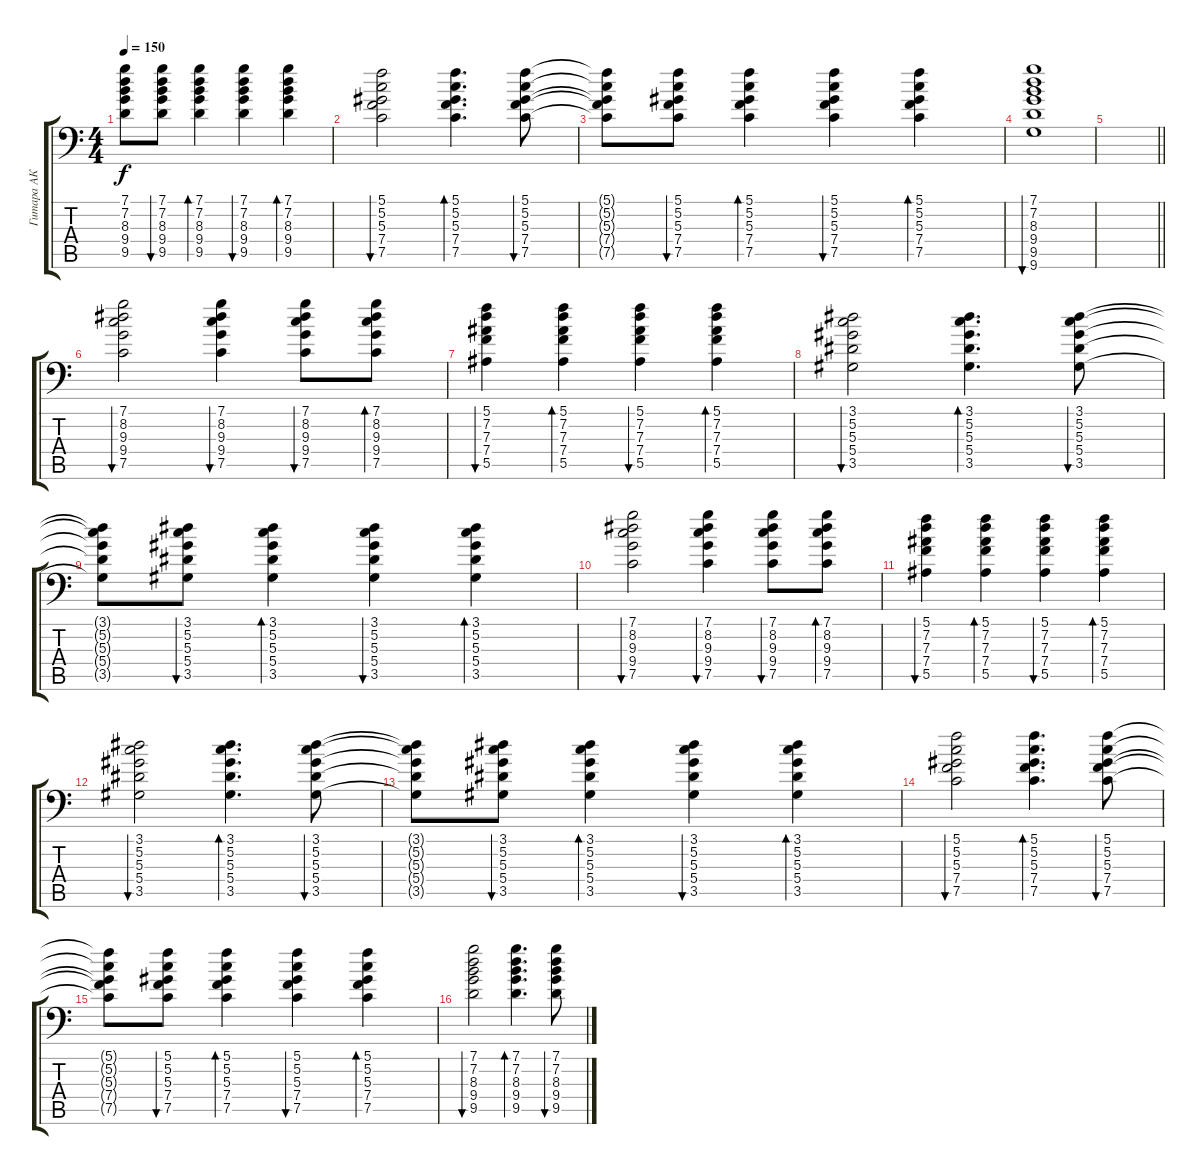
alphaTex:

\track ("Гитара АК Л" "Гитара АК ") {instrument electricguitarclean}
\staff {score tabs}
\tuning (C4 G3 Eb3 Bb2 F2 Bb1) {hide}
\ts (4 4)
\tempo 150
\clef f4
\ks c
(7.1{t} 7.2{t} 8.3{t} 9.4{t} 9.5{t}).8{dy f} (7.1 7.2 8.3 9.4 9.5).8{bu 60} (7.1 7.2 8.3 9.4 9.5).4{bd 60} (7.1 7.2 8.3 9.4 9.5).4{bu 60} (7.1 7.2 8.3 9.4 9.5).4{bd 60} |
(5.1 5.2 5.3 7.4 7.5).2{bu 60} (5.1 5.2 5.3 7.4 7.5).4{d bd 60} (5.1 5.2 5.3 7.4 7.5).8{bu 60} |
(5.1{t} 5.2{t} 5.3{t} 7.4{t} 7.5{t}).8 (5.1 5.2 5.3 7.4 7.5).8{bu 60} (5.1 5.2 5.3 7.4 7.5).4{bd 60} (5.1 5.2 5.3 7.4 7.5).4{bu 60} (5.1 5.2 5.3 7.4 7.5).4{bd 60} |
(7.1 7.2 8.3 9.4 9.5 9.6).1{bu 480} |
\barLineRight lightlight
|
(7.1 8.2 9.3 9.4 7.5).2{bu 30} (7.1 8.2 9.3 9.4 7.5).4{bu 60} (7.1 8.2 9.3 9.4 7.5).8{bu 60} (7.1 8.2 9.3 9.4 7.5).8{bd 60} |
(5.1 7.2 7.3 7.4 5.5).4{bu 60} (5.1 7.2 7.3 7.4 5.5).4{bd 60} (5.1 7.2 7.3 7.4 5.5).4{bu 60} (5.1 7.2 7.3 7.4 5.5).4{bd 60} |
(3.1 5.2 5.3 5.4 3.5).2{bu 60} (3.1 5.2 5.3 5.4 3.5).4{d bd 60} (3.1 5.2 5.3 5.4 3.5).8{bu 60} |
(3.1{t} 5.2{t} 5.3{t} 5.4{t} 3.5{t}).8 (3.1 5.2 5.3 5.4 3.5).8{bu 60} (3.1 5.2 5.3 5.4 3.5).4{bd 60} (3.1 5.2 5.3 5.4 3.5).4{bu 60} (3.1 5.2 5.3 5.4 3.5).4{bd 60} |
(7.1 8.2 9.3 9.4 7.5).2{bu 30} (7.1 8.2 9.3 9.4 7.5).4{bu 60} (7.1 8.2 9.3 9.4 7.5).8{bu 60} (7.1 8.2 9.3 9.4 7.5).8{bd 60} |
(5.1 7.2 7.3 7.4 5.5).4{bu 60} (5.1 7.2 7.3 7.4 5.5).4{bd 60} (5.1 7.2 7.3 7.4 5.5).4{bu 60} (5.1 7.2 7.3 7.4 5.5).4{bd 60} |
(3.1 5.2 5.3 5.4 3.5).2{bu 60} (3.1 5.2 5.3 5.4 3.5).4{d bd 60} (3.1 5.2 5.3 5.4 3.5).8{bu 60} |
(3.1{t} 5.2{t} 5.3{t} 5.4{t} 3.5{t}).8 (3.1 5.2 5.3 5.4 3.5).8{bu 60} (3.1 5.2 5.3 5.4 3.5).4{bd 60} (3.1 5.2 5.3 5.4 3.5).4{bu 60} (3.1 5.2 5.3 5.4 3.5).4{bd 60} |
(5.1 5.2 5.3 7.4 7.5).2{bu 60} (5.1 5.2 5.3 7.4 7.5).4{d bd 60} (5.1 5.2 5.3 7.4 7.5).8{bu 60} |
(5.1{t} 5.2{t} 5.3{t} 7.4{t} 7.5{t}).8 (5.1 5.2 5.3 7.4 7.5).8{bu 60} (5.1 5.2 5.3 7.4 7.5).4{bd 60} (5.1 5.2 5.3 7.4 7.5).4{bu 60} (5.1 5.2 5.3 7.4 7.5).4{bd 60} |
(7.1 7.2 8.3 9.4 9.5).2{bu 60} (7.1 7.2 8.3 9.4 9.5).4{d bd 60} (7.1 7.2 8.3 9.4 9.5).8{bu 60}
